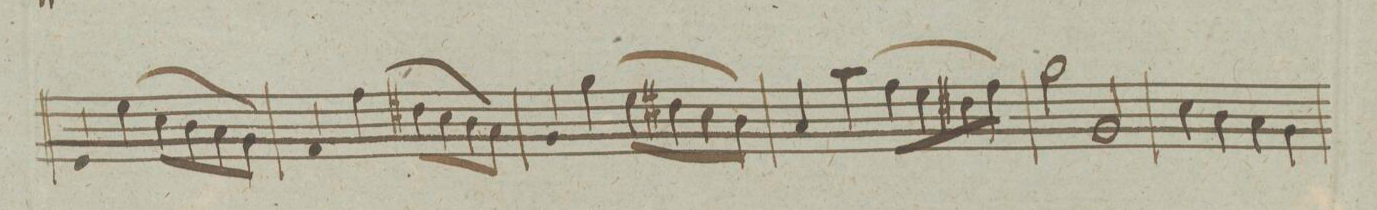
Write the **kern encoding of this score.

**kern
*I"Fagotto ſecondo
*clefF4
*k[]
*met(c)
*M4/4
4GG/
(>4G\
8E\L
8D\
8C\
8BB\J)
=62
4AA/
(>4A\
8F#X\L
8E\
8D\
8C\J)
=63
4BB/
(>4B\
8G\L
8F#X\
8E\
8D\J)
=64
4C/
(>4c\
8A\L
8G\
8F#X\
8A\J)
=65
2B\
2BB/
=66
4E\
4D\
4C\
4BB\
=67
*-
